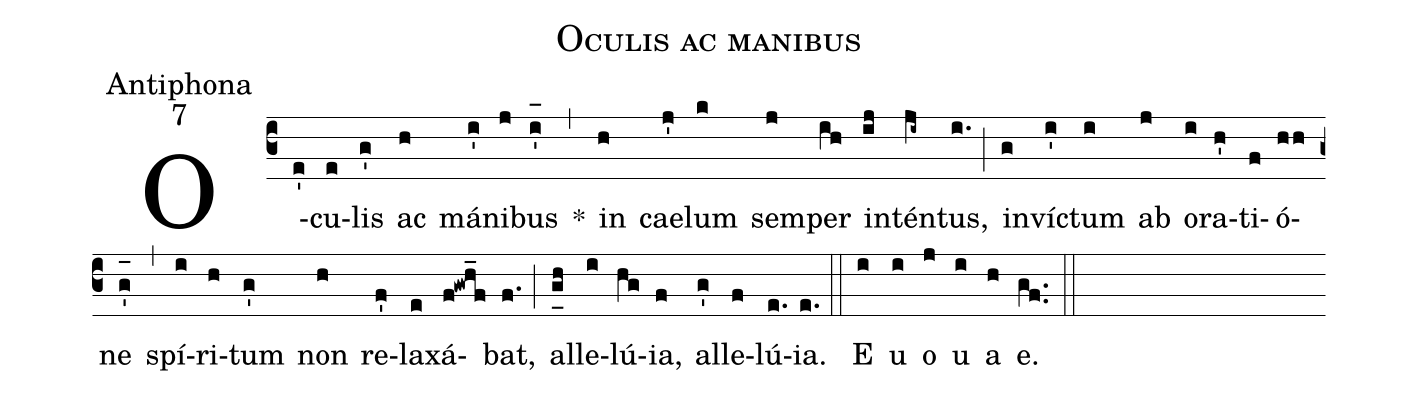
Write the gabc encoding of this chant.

name:Oculis ac manibus;
office-part:Antiphona;
mode:7;
%%
(c3) O(e')cu(e)lis(g') ac(h) má(i')ni(j)bus(i'_[oh:h]) *(,) in(h) cae(j')lum(k) sem(j)per(ih) in(ij)tén(ji~)tus,(i.) (;) in(g)ví(i')ctum(i) ab(j) o(i)ra(h')ti(f)ó(hh)ne(g'_[oh:h]) (,) spí(i)ri(h)tum(g') non(h) re(f')la(e)xá(f!gwh_f)bat,(f.) (;) al(g_[uh:l]h)le(i)lú(hg){ia},(f) al(g')le(f)lú(e.){ia}.(e.) (::) <eu>E(i) u(i) o(j) u(i) a(h) e.</eu>(gf..) (::)
